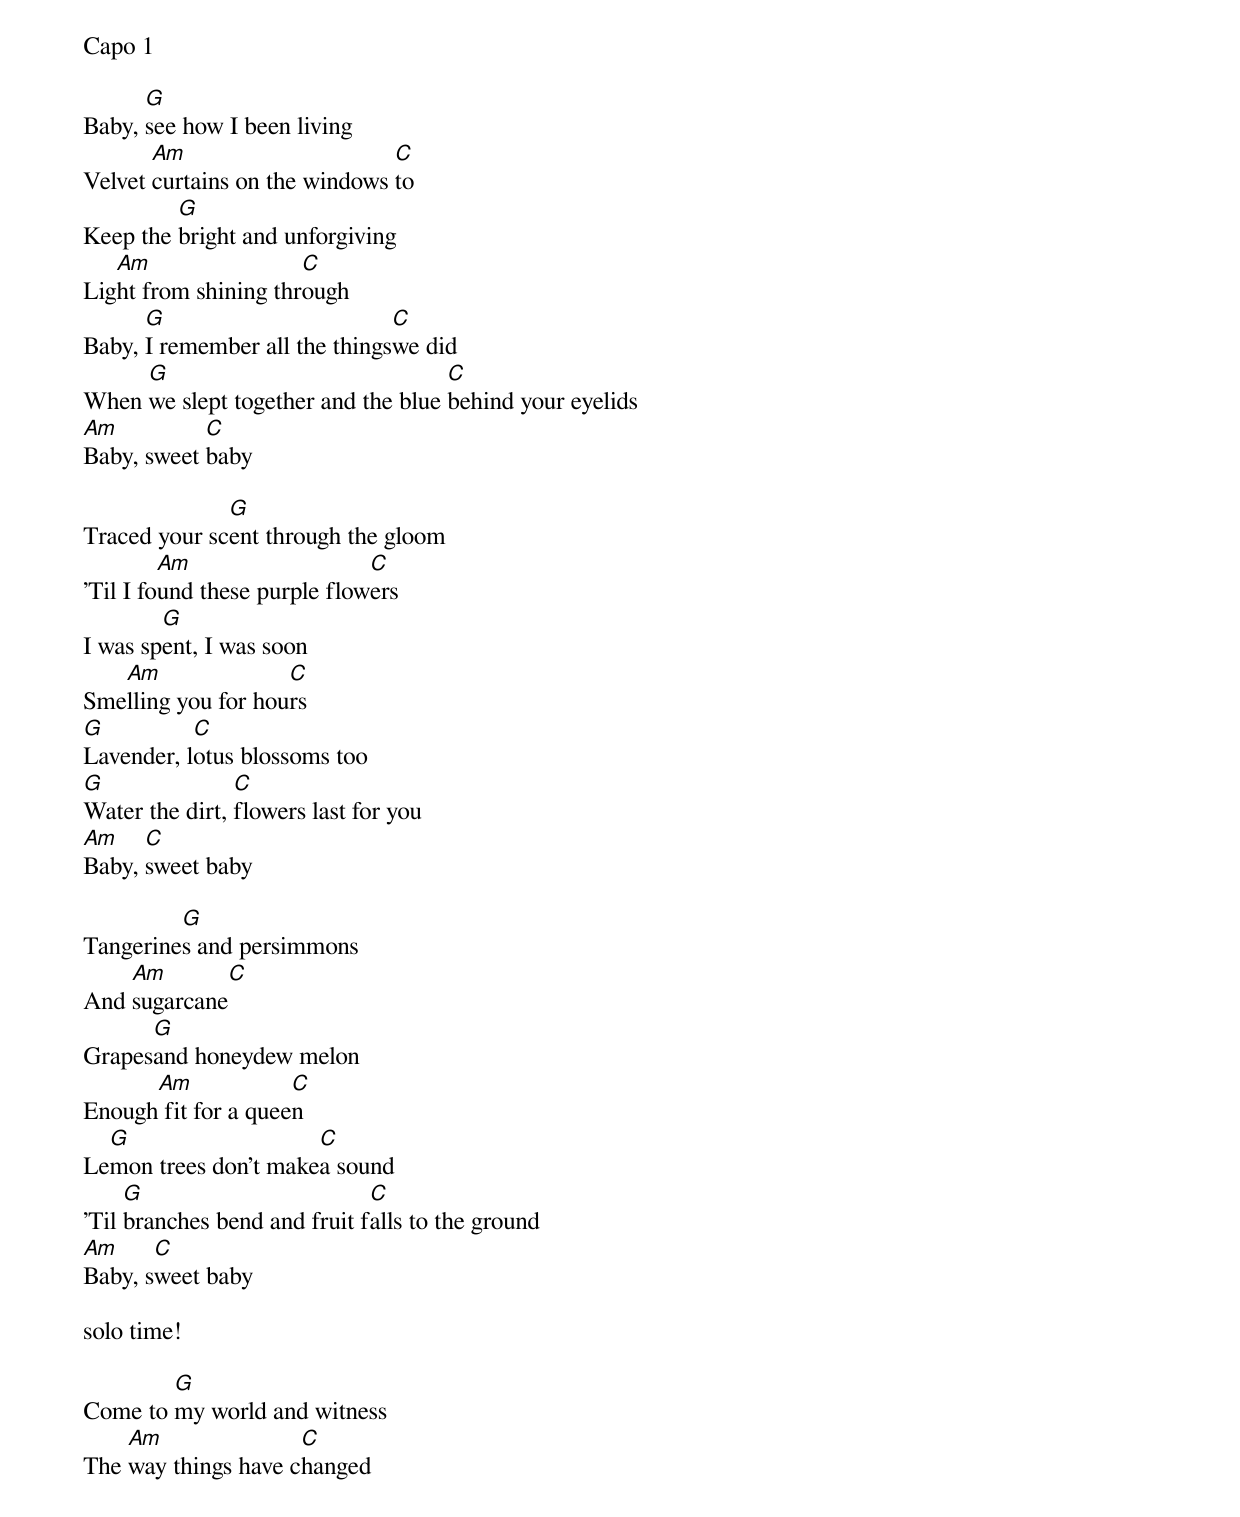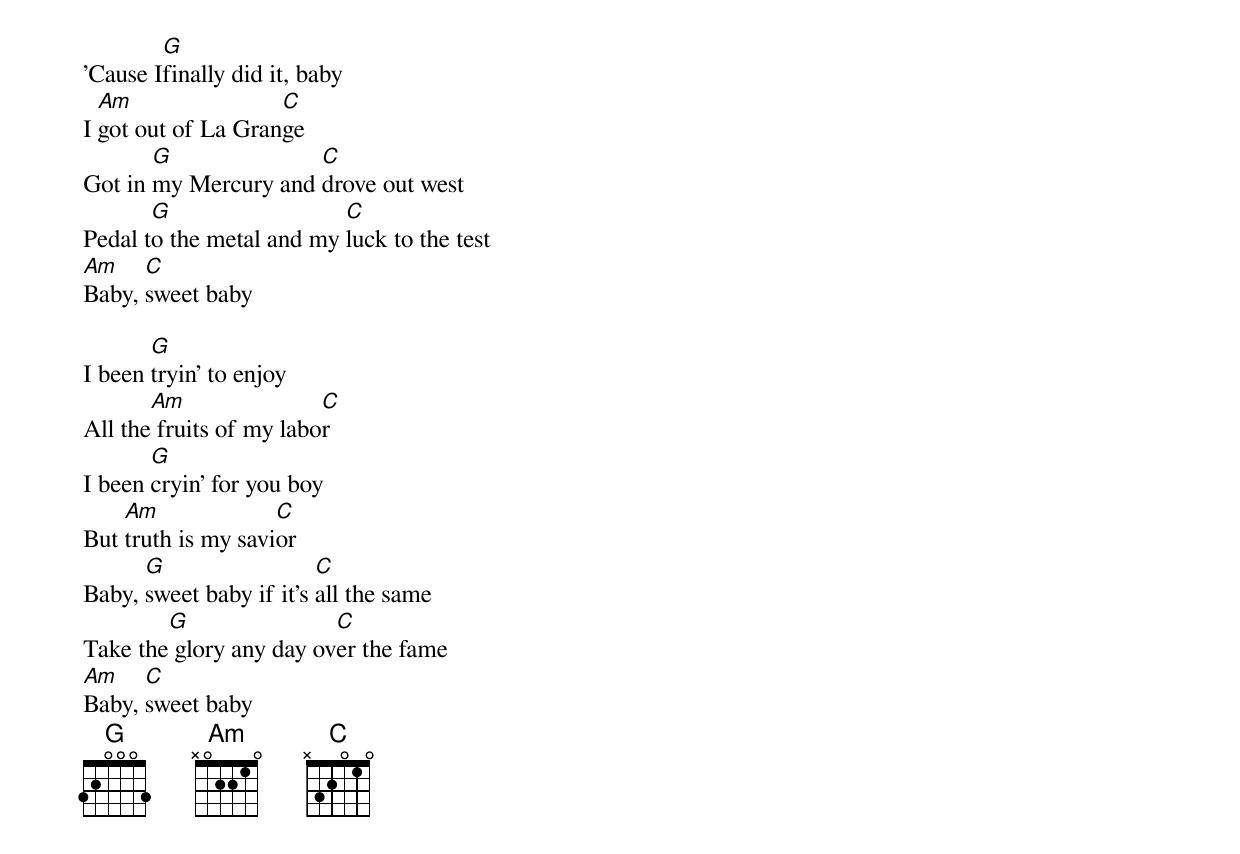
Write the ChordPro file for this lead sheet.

Capo 1

Baby, [G]see how I been living
Velvet [Am]curtains on the windows [C]to
Keep the [G]bright and unforgiving
Lig[Am]ht from shining thr[C]ough
Baby, [G]I remember all the things[C]we did
When [G]we slept together and the blue [C]behind your eyelids
[Am]Baby, sweet [C]baby

Traced your sc[G]ent through the gloom
'Til I fo[Am]und these purple flow[C]ers
I was sp[G]ent, I was soon
Sme[Am]lling you for hou[C]rs
[G]Lavender, l[C]otus blossoms too
[G]Water the dirt, [C]flowers last for you
[Am]Baby, [C]sweet baby

Tangerine[G]s and persimmons
And [Am]sugarcane[C]
Grapes[G]and honeydew melon
Enough[Am] fit for a quee[C]n
Le[G]mon trees don't make[C]a sound
'Til [G]branches bend and fruit f[C]alls to the ground
[Am]Baby, s[C]weet baby

solo time!

Come to [G]my world and witness
The [Am]way things have c[C]hanged
'Cause I[G]finally did it, baby
I [Am]got out of La Gran[C]ge
Got in [G]my Mercury and [C]drove out west
Pedal t[G]o the metal and my [C]luck to the test
[Am]Baby, [C]sweet baby

I been [G]tryin' to enjoy
All the[Am] fruits of my labo[C]r
I been [G]cryin' for you boy
But [Am]truth is my savi[C]or
Baby, [G]sweet baby if it's [C]all the same
Take the[G] glory any day ov[C]er the fame
[Am]Baby, [C]sweet baby
